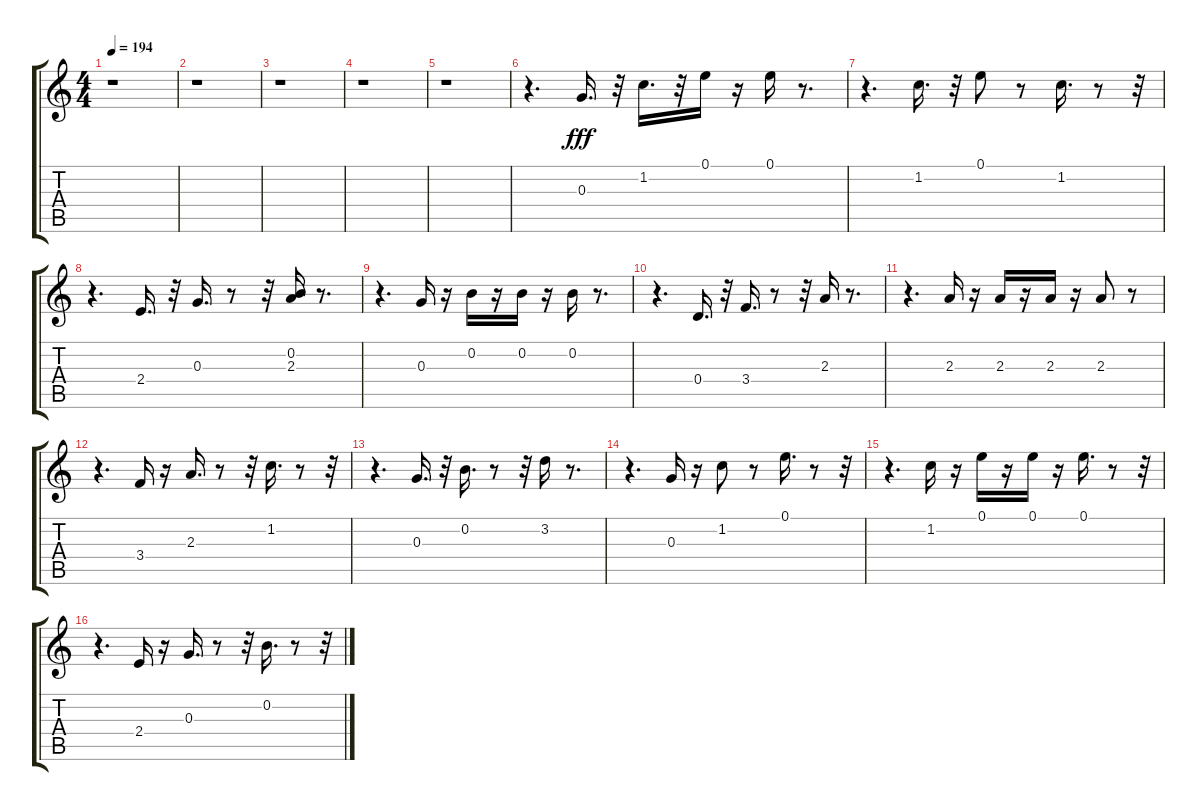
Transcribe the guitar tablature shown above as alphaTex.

\track "" {instrument electricguitarmuted}
\staff {score tabs}
\tuning (E4 B3 G3 D3 A2 E2) {hide}
\ts (4 4)
\tempo 194
\clef g2
\ks c
r.1{dy fff} |
r.1 |
r.1 |
r.1 |
r.1 |
r.4{d} 0.3.16{d} r.32 1.2.16{d} r.32 0.1.16 r.16 0.1.16 r.8{d} |
r.4{d} 1.2.16{d} r.32 0.1.8 r.8 1.2.16{d} r.8 r.32 |
r.4{d} 2.4.16{d} r.32 0.3.16{d} r.8 r.32 (0.2 2.3).16 r.8{d} |
r.4{d} 0.3.16 r.16 0.2.16 r.16 0.2.16 r.16 0.2.16 r.8{d} |
r.4{d} 0.4.16{d} r.32 3.4.16{d} r.8 r.32 2.3.16 r.8{d} |
r.4{d} 2.3.16 r.16 2.3.16 r.16 2.3.16 r.16 2.3.8 r.8 |
r.4{d} 3.4.16 r.16 2.3.16{d} r.8 r.32 1.2.16{d} r.8 r.32 |
r.4{d} 0.3.16{d} r.32 0.2.16{d} r.8 r.32 3.2.16 r.8{d} |
r.4{d} 0.3.16 r.16 1.2.8 r.8 0.1.16{d} r.8 r.32 |
r.4{d} 1.2.16 r.16 0.1.16 r.16 0.1.16 r.16 0.1.16{d} r.8 r.32 |
r.4{d} 2.4.16 r.16 0.3.16{d} r.8 r.32 0.2.16{d} r.8 r.32
